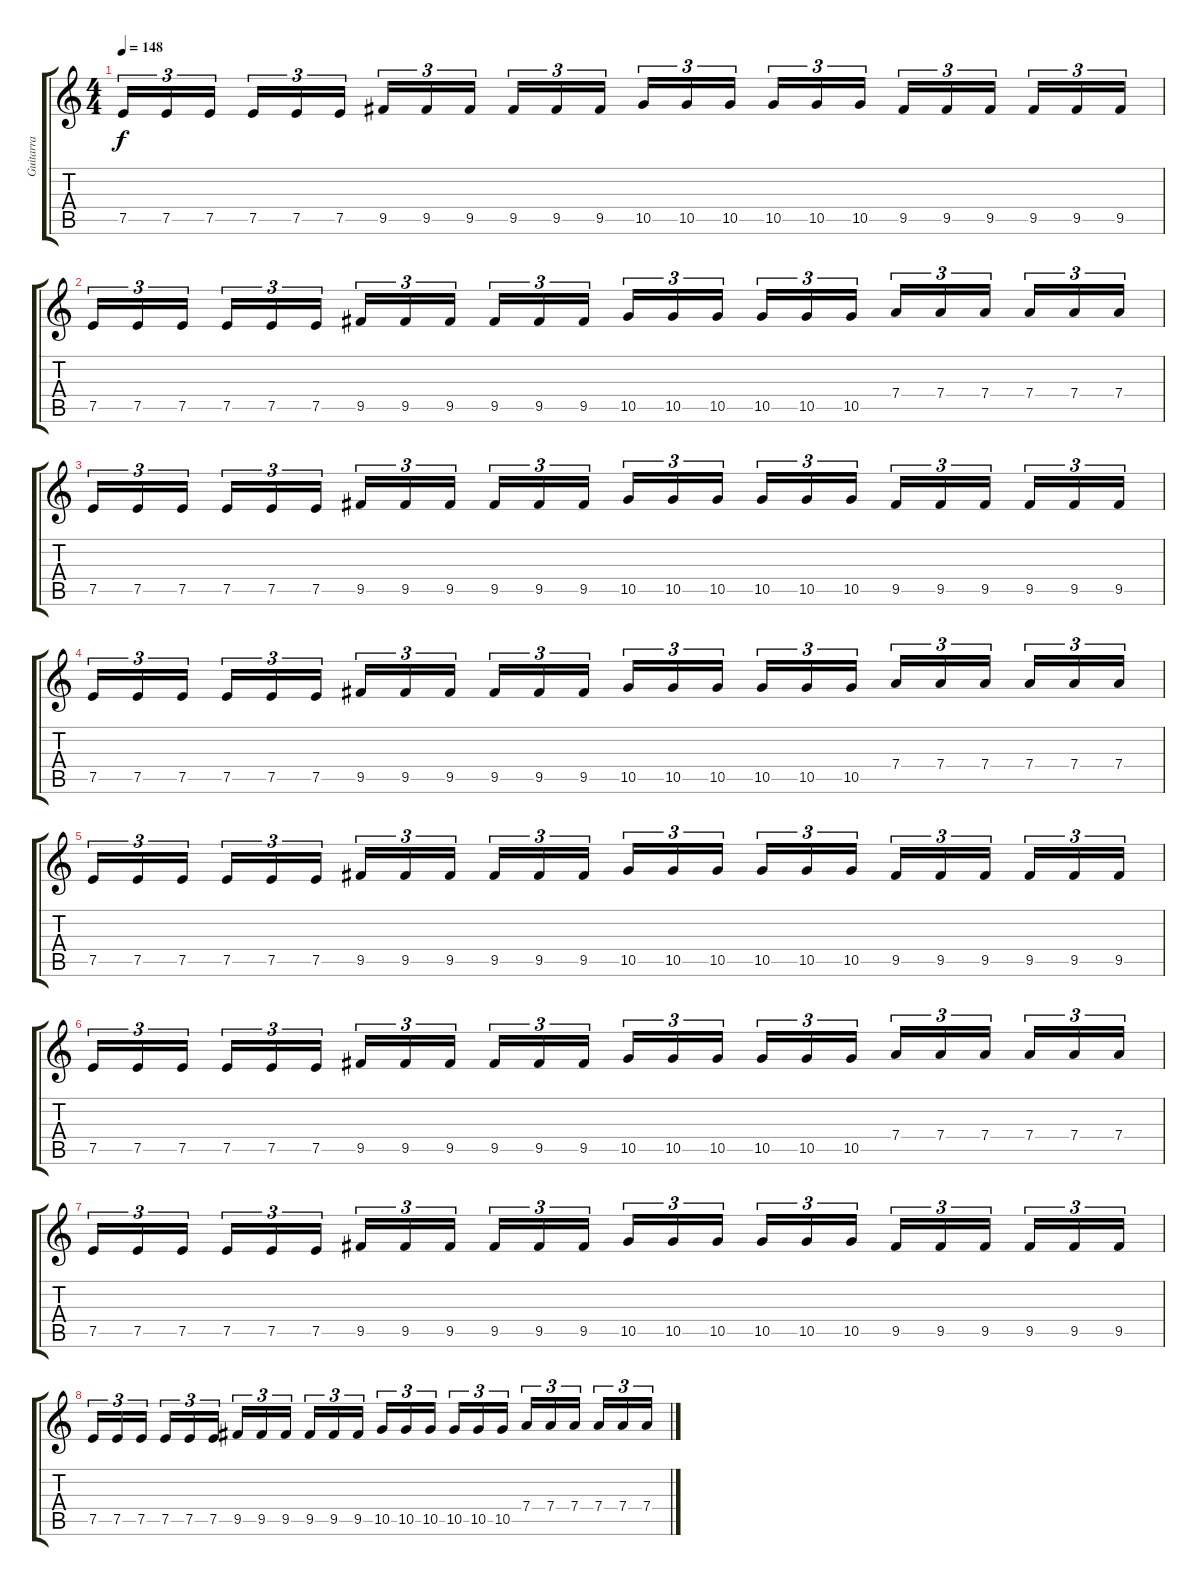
\track ("Guitarra" "Guitarra") {instrument distortionguitar}
\staff {score tabs}
\tuning (E4 B3 G3 D3 A2 E2) {hide}
\ts (4 4)
\tempo 148
\clef g2
\ks c
7.5.16{tu (3 2) dy f} 7.5.16{tu (3 2)} 7.5.16{tu (3 2)} 7.5.16{tu (3 2)} 7.5.16{tu (3 2)} 7.5.16{tu (3 2)} 9.5.16{tu (3 2)} 9.5.16{tu (3 2)} 9.5.16{tu (3 2)} 9.5.16{tu (3 2)} 9.5.16{tu (3 2)} 9.5.16{tu (3 2)} 10.5.16{tu (3 2)} 10.5.16{tu (3 2)} 10.5.16{tu (3 2)} 10.5.16{tu (3 2)} 10.5.16{tu (3 2)} 10.5.16{tu (3 2)} 9.5.16{tu (3 2)} 9.5.16{tu (3 2)} 9.5.16{tu (3 2)} 9.5.16{tu (3 2)} 9.5.16{tu (3 2)} 9.5.16{tu (3 2)} |
7.5.16{tu (3 2)} 7.5.16{tu (3 2)} 7.5.16{tu (3 2)} 7.5.16{tu (3 2)} 7.5.16{tu (3 2)} 7.5.16{tu (3 2)} 9.5.16{tu (3 2)} 9.5.16{tu (3 2)} 9.5.16{tu (3 2)} 9.5.16{tu (3 2)} 9.5.16{tu (3 2)} 9.5.16{tu (3 2)} 10.5.16{tu (3 2)} 10.5.16{tu (3 2)} 10.5.16{tu (3 2)} 10.5.16{tu (3 2)} 10.5.16{tu (3 2)} 10.5.16{tu (3 2)} 7.4.16{tu (3 2)} 7.4.16{tu (3 2)} 7.4.16{tu (3 2)} 7.4.16{tu (3 2)} 7.4.16{tu (3 2)} 7.4.16{tu (3 2)} |
7.5.16{tu (3 2)} 7.5.16{tu (3 2)} 7.5.16{tu (3 2)} 7.5.16{tu (3 2)} 7.5.16{tu (3 2)} 7.5.16{tu (3 2)} 9.5.16{tu (3 2)} 9.5.16{tu (3 2)} 9.5.16{tu (3 2)} 9.5.16{tu (3 2)} 9.5.16{tu (3 2)} 9.5.16{tu (3 2)} 10.5.16{tu (3 2)} 10.5.16{tu (3 2)} 10.5.16{tu (3 2)} 10.5.16{tu (3 2)} 10.5.16{tu (3 2)} 10.5.16{tu (3 2)} 9.5.16{tu (3 2)} 9.5.16{tu (3 2)} 9.5.16{tu (3 2)} 9.5.16{tu (3 2)} 9.5.16{tu (3 2)} 9.5.16{tu (3 2)} |
7.5.16{tu (3 2)} 7.5.16{tu (3 2)} 7.5.16{tu (3 2)} 7.5.16{tu (3 2)} 7.5.16{tu (3 2)} 7.5.16{tu (3 2)} 9.5.16{tu (3 2)} 9.5.16{tu (3 2)} 9.5.16{tu (3 2)} 9.5.16{tu (3 2)} 9.5.16{tu (3 2)} 9.5.16{tu (3 2)} 10.5.16{tu (3 2)} 10.5.16{tu (3 2)} 10.5.16{tu (3 2)} 10.5.16{tu (3 2)} 10.5.16{tu (3 2)} 10.5.16{tu (3 2)} 7.4.16{tu (3 2)} 7.4.16{tu (3 2)} 7.4.16{tu (3 2)} 7.4.16{tu (3 2)} 7.4.16{tu (3 2)} 7.4.16{tu (3 2)} |
7.5.16{tu (3 2)} 7.5.16{tu (3 2)} 7.5.16{tu (3 2)} 7.5.16{tu (3 2)} 7.5.16{tu (3 2)} 7.5.16{tu (3 2)} 9.5.16{tu (3 2)} 9.5.16{tu (3 2)} 9.5.16{tu (3 2)} 9.5.16{tu (3 2)} 9.5.16{tu (3 2)} 9.5.16{tu (3 2)} 10.5.16{tu (3 2)} 10.5.16{tu (3 2)} 10.5.16{tu (3 2)} 10.5.16{tu (3 2)} 10.5.16{tu (3 2)} 10.5.16{tu (3 2)} 9.5.16{tu (3 2)} 9.5.16{tu (3 2)} 9.5.16{tu (3 2)} 9.5.16{tu (3 2)} 9.5.16{tu (3 2)} 9.5.16{tu (3 2)} |
7.5.16{tu (3 2)} 7.5.16{tu (3 2)} 7.5.16{tu (3 2)} 7.5.16{tu (3 2)} 7.5.16{tu (3 2)} 7.5.16{tu (3 2)} 9.5.16{tu (3 2)} 9.5.16{tu (3 2)} 9.5.16{tu (3 2)} 9.5.16{tu (3 2)} 9.5.16{tu (3 2)} 9.5.16{tu (3 2)} 10.5.16{tu (3 2)} 10.5.16{tu (3 2)} 10.5.16{tu (3 2)} 10.5.16{tu (3 2)} 10.5.16{tu (3 2)} 10.5.16{tu (3 2)} 7.4.16{tu (3 2)} 7.4.16{tu (3 2)} 7.4.16{tu (3 2)} 7.4.16{tu (3 2)} 7.4.16{tu (3 2)} 7.4.16{tu (3 2)} |
7.5.16{tu (3 2)} 7.5.16{tu (3 2)} 7.5.16{tu (3 2)} 7.5.16{tu (3 2)} 7.5.16{tu (3 2)} 7.5.16{tu (3 2)} 9.5.16{tu (3 2)} 9.5.16{tu (3 2)} 9.5.16{tu (3 2)} 9.5.16{tu (3 2)} 9.5.16{tu (3 2)} 9.5.16{tu (3 2)} 10.5.16{tu (3 2)} 10.5.16{tu (3 2)} 10.5.16{tu (3 2)} 10.5.16{tu (3 2)} 10.5.16{tu (3 2)} 10.5.16{tu (3 2)} 9.5.16{tu (3 2)} 9.5.16{tu (3 2)} 9.5.16{tu (3 2)} 9.5.16{tu (3 2)} 9.5.16{tu (3 2)} 9.5.16{tu (3 2)} |
7.5.16{tu (3 2)} 7.5.16{tu (3 2)} 7.5.16{tu (3 2)} 7.5.16{tu (3 2)} 7.5.16{tu (3 2)} 7.5.16{tu (3 2)} 9.5.16{tu (3 2)} 9.5.16{tu (3 2)} 9.5.16{tu (3 2)} 9.5.16{tu (3 2)} 9.5.16{tu (3 2)} 9.5.16{tu (3 2)} 10.5.16{tu (3 2)} 10.5.16{tu (3 2)} 10.5.16{tu (3 2)} 10.5.16{tu (3 2)} 10.5.16{tu (3 2)} 10.5.16{tu (3 2)} 7.4.16{tu (3 2)} 7.4.16{tu (3 2)} 7.4.16{tu (3 2)} 7.4.16{tu (3 2)} 7.4.16{tu (3 2)} 7.4.16{tu (3 2)}
